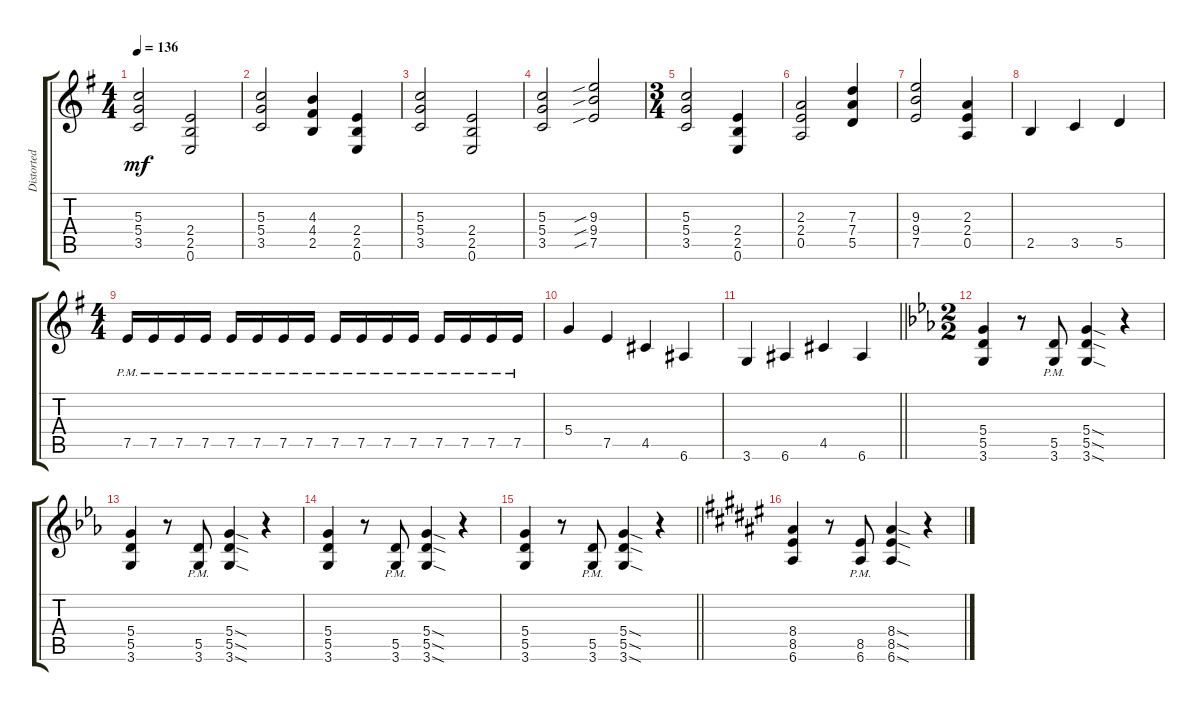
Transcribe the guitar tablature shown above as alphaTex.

\track ("Distorted [Centre]" "Distorted ") {instrument overdrivenguitar}
\staff {score tabs}
\tuning (E4 B3 G3 D3 A2 E2) {hide}
\ts (4 4)
\tempo 136
\clef g2
\ks g
(5.3 5.4 3.5).2{dy mf} (2.4 2.5 0.6).2 |
(5.3 5.4 3.5).2 (4.3 4.4 2.5).4 (2.4 2.5 0.6).4 |
(5.3 5.4 3.5).2 (2.4 2.5 0.6).2 |
(5.3 5.4 3.5).2 (9.3{sib} 9.4{sib} 7.5{sib}).2 |
\ts (3 4)
(5.3 5.4 3.5).2 (2.4 2.5 0.6).4 |
(2.3 2.4 0.5).2 (7.3 7.4 5.5).4 |
(9.3 9.4 7.5).2 (2.3 2.4 0.5).4 |
2.5.4 3.5.4 5.5.4 |
\ts (4 4)
7.5{pm}.16 7.5{pm}.16 7.5{pm}.16 7.5{pm}.16 7.5{pm}.16 7.5{pm}.16 7.5{pm}.16 7.5{pm}.16 7.5{pm}.16 7.5{pm}.16 7.5{pm}.16 7.5{pm}.16 7.5{pm}.16 7.5{pm}.16 7.5{pm}.16 7.5{pm}.16 |
5.4.4 7.5.4 4.5.4 6.6.4 |
\barLineRight lightlight
3.6.4 6.6.4 4.5.4 6.6.4 |
\ts (2 2)
\ks eb
(5.4 5.5 3.6).4 r.8 (5.5{pm} 3.6{pm}).8 (5.4{sod} 5.5{sod} 3.6{sod}).4 r.4 |
(5.4 5.5 3.6).4 r.8 (5.5{pm} 3.6{pm}).8 (5.4{sod} 5.5{sod} 3.6{sod}).4 r.4 |
(5.4 5.5 3.6).4 r.8 (5.5{pm} 3.6{pm}).8 (5.4{sod} 5.5{sod} 3.6{sod}).4 r.4 |
\barLineRight lightlight
(5.4 5.5 3.6).4 r.8 (5.5{pm} 3.6{pm}).8 (5.4{sod} 5.5{sod} 3.6{sod}).4 r.4 |
\ks f#
(8.4 8.5 6.6).4 r.8 (8.5{pm} 6.6{pm}).8 (8.4{sod} 8.5{sod} 6.6{sod}).4 r.4
